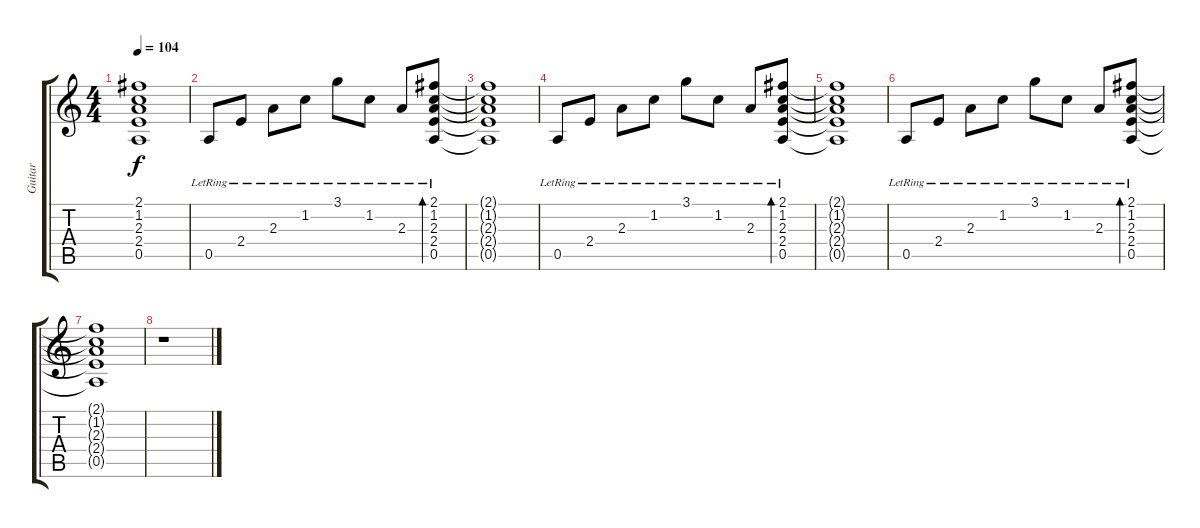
\track ("Guitar" "Guitar") {instrument electricguitarjazz}
\staff {score tabs}
\tuning (E4 B3 G3 D3 A2 E2) {hide}
\ts (4 4)
\tempo 104
\clef g2
\ks c
(2.1{t} 1.2{t} 2.3{t} 2.4{t} 0.5{t}).1{dy f} |
0.5{lr}.8 2.4{lr}.8 2.3{lr}.8 1.2{lr}.8 3.1{lr}.8 1.2{lr}.8 2.3{lr}.8 (2.1{lr} 1.2{lr} 2.3{lr} 2.4{lr} 0.5{lr}).8{bd 60} |
(2.1{t} 1.2{t} 2.3{t} 2.4{t} 0.5{t}).1 |
0.5{lr}.8{volume 0} 2.4{lr}.8 2.3{lr}.8 1.2{lr}.8 3.1{lr}.8 1.2{lr}.8 2.3{lr}.8 (2.1{lr} 1.2{lr} 2.3{lr} 2.4{lr} 0.5{lr}).8{bd 60} |
(2.1{t} 1.2{t} 2.3{t} 2.4{t} 0.5{t}).1 |
0.5{lr}.8 2.4{lr}.8 2.3{lr}.8 1.2{lr}.8 3.1{lr}.8 1.2{lr}.8 2.3{lr}.8 (2.1{lr} 1.2{lr} 2.3{lr} 2.4{lr} 0.5{lr}).8{bd 60} |
(2.1{t} 1.2{t} 2.3{t} 2.4{t} 0.5{t}).1 |
r.1
